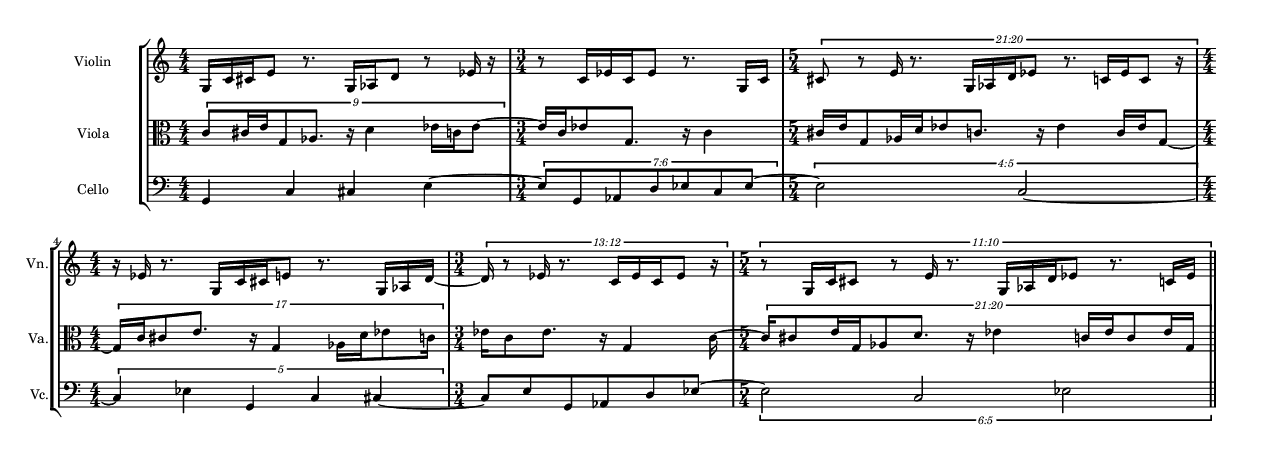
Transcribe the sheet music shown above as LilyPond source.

% 2016-07-13 21:51

\version "2.19.44"
\language "english"

#(set-default-paper-size "letter" 'portrait)
#(set-global-staff-size 12)

\header {
}

\paper {
}

\layout {
    \context {
        \Staff 
        \name ViolinStaff
        \type Engraver_group
        \alias Staff
    }
    \context {
        \Staff 
        \name ViolaStaff
        \type Engraver_group
        \alias Staff
    }
    \context {
        \Staff 
        \name CelloStaff
        \type Engraver_group
        \alias Staff
    }
    \context {
        \StaffGroup
        \accepts ViolinStaff
        \accepts ViolaStaff
        \accepts CelloStaff
        \override SpacingSpanner.base-shortest-duration = #(ly:make-moment 1 16)
        \override SpacingSpanner.uniform-stretching = ##t
        \override TimeSignature.style = #'numbered
        autoBeaming = ##f
        proportionalNotationDuration = #(ly:make-moment 1 16)
        tupletFullLength = ##t
    }
}


\header {}

\layout {}

\paper {}

\score {
    \context Score = "Trio Score" <<
        \context StaffGroup = "Trio Staff Group" <<
            \tag #'violin
            \context ViolinStaff = "Violin Staff" \with {
                midiInstrument = #"violin"
            } {
                \clef "treble"
                \set Staff.instrumentName = \markup { Violin }
                \set Staff.shortInstrumentName = \markup { Vn. }
                \context Voice = "Violin Voice" {
                    {
                        \time 4/4
                        {
                            g16 [
                            c'16
                            cs'16
                            e'8 ]
                            r8.
                            g16 [
                            af16
                            d'8 ]
                            r8
                            ef'16
                            r16
                        }
                    }
                    {
                        \time 3/4
                        {
                            r8
                            c'16 [
                            ef'16
                            c'16
                            ef'8 ]
                            r8.
                            g16 [
                            c'16 ]
                        }
                    }
                    {
                        \time 5/4
                        \tweak text #tuplet-number::calc-fraction-text
                        \times 20/21 {
                            cs'8
                            r8
                            e'16
                            r8.
                            g16 [
                            af16
                            d'16
                            ef'8 ]
                            r8.
                            c'16 [
                            ef'16
                            c'8 ]
                            r16
                        }
                    }
                    {
                        \time 4/4
                        {
                            r16
                            ef'16
                            r8.
                            g16 [
                            c'16
                            cs'16
                            e'8 ]
                            r8.
                            g16 [
                            af16
                            d'16 ~ ]
                        }
                    }
                    {
                        \time 3/4
                        \tweak text #tuplet-number::calc-fraction-text
                        \times 12/13 {
                            d'16
                            r8
                            ef'16
                            r8.
                            c'16 [
                            ef'16
                            c'16
                            ef'8 ]
                            r16
                        }
                    }
                    {
                        \time 5/4
                        \tweak text #tuplet-number::calc-fraction-text
                        \times 10/11 {
                            r8
                            g16 [
                            c'16
                            cs'8 ]
                            r8
                            e'16
                            r8.
                            g16 [
                            af16
                            d'16
                            ef'8 ]
                            r8.
                            c'16 [
                            ef'16 ]
                            \bar "||"
                        }
                    }
                }
            }
            \tag #'viola
            \context ViolaStaff = "Viola Staff" \with {
                midiInstrument = #"viola"
            } {
                \clef "alto"
                \set Staff.instrumentName = \markup { Viola }
                \set Staff.shortInstrumentName = \markup { Va. }
                \context Voice = "Viola Voice" {
                    {
                        \time 4/4
                        \times 8/9 {
                            c'8 [
                            cs'16
                            e'16
                            g8
                            af8. ]
                            r16
                            d'4
                            ef'16 [
                            c'16
                            ef'8 ~ ]
                        }
                    }
                    {
                        \time 3/4
                        {
                            ef'16 [
                            c'16
                            ef'8
                            g8. ]
                            r16
                            c'4
                        }
                    }
                    {
                        \time 5/4
                        {
                            cs'16 [
                            e'16
                            g8
                            af16
                            d'16
                            ef'8
                            c'8. ]
                            r16
                            ef'4
                            c'16 [
                            ef'16
                            g8 ~ ]
                        }
                    }
                    {
                        \time 4/4
                        \times 16/17 {
                            g16 [
                            c'16
                            cs'8
                            e'8. ]
                            r16
                            g4
                            af16 [
                            d'16
                            ef'8
                            c'16 ]
                        }
                    }
                    {
                        \time 3/4
                        {
                            ef'16 [
                            c'8
                            ef'8. ]
                            r16
                            g4
                            c'16 ~
                        }
                    }
                    {
                        \time 5/4
                        \tweak text #tuplet-number::calc-fraction-text
                        \times 20/21 {
                            c'16 [
                            cs'8
                            e'16
                            g16
                            af8
                            d'8. ]
                            r16
                            ef'4
                            c'16 [
                            ef'16
                            c'8
                            ef'16
                            g16 ]
                            \bar "||"
                        }
                    }
                }
            }
            \tag #'cello
            \context CelloStaff = "Cello Staff" \with {
                midiInstrument = #"cello"
            } {
                \clef "bass"
                \set Staff.instrumentName = \markup { Cello }
                \set Staff.shortInstrumentName = \markup { Vc. }
                \context Voice = "Cello Voice" {
                    {
                        \time 4/4
                        {
                            g,4
                            c4
                            cs4
                            e4 ~
                        }
                    }
                    {
                        \time 3/4
                        \tweak text #tuplet-number::calc-fraction-text
                        \times 6/7 {
                            e8 [
                            g,8
                            af,8
                            d8
                            ef8
                            c8
                            ef8 ~ ]
                        }
                    }
                    {
                        \time 5/4
                        \tweak text #tuplet-number::calc-fraction-text
                        \times 5/4 {
                            ef2
                            c2 ~
                        }
                    }
                    {
                        \time 4/4
                        \times 4/5 {
                            c4
                            ef4
                            g,4
                            c4
                            cs4 ~
                        }
                    }
                    {
                        \time 3/4
                        {
                            cs8 [
                            e8
                            g,8
                            af,8
                            d8
                            ef8 ~ ]
                        }
                    }
                    {
                        \time 5/4
                        \tweak text #tuplet-number::calc-fraction-text
                        \times 5/6 {
                            ef2
                            c2
                            ef2
                            \bar "||"
                        }
                    }
                }
            }
        >>
    >>
}